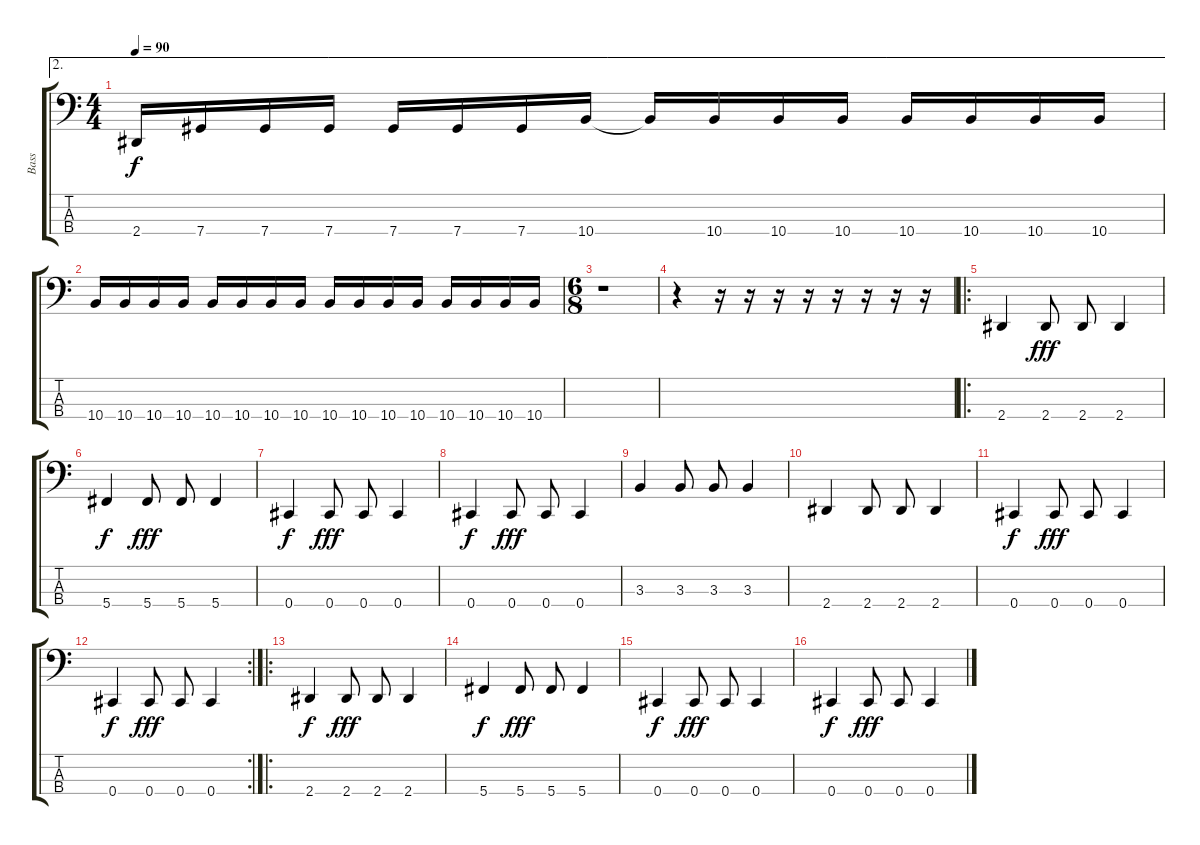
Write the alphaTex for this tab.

\track ("Bass" "Bass") {instrument electricbassfinger}
\staff {score tabs}
\tuning (Gb2 Db2 Ab1 Db1) {hide}
\ae 2
\ts (4 4)
\tempo 90
\clef f4
\ks c
2.4{t}.16{dy f} 7.4.16 7.4.16 7.4.16 7.4.16 7.4.16 7.4.16 10.4.16 10.4{t}.16 10.4.16 10.4.16 10.4.16 10.4.16 10.4.16 10.4.16 10.4.16 |
10.4.16 10.4.16 10.4.16 10.4.16 10.4.16 10.4.16 10.4.16 10.4.16 10.4.16 10.4.16 10.4.16 10.4.16 10.4.16 10.4.16 10.4.16 10.4.16 |
\ts (6 8)
r.1 |
r.4 r.16 r.16 r.16 r.16 r.16 r.16 r.16 r.16 |
\ro
2.4.4 2.4.8{dy fff} 2.4.8 2.4.4 |
5.4.4{dy f} 5.4.8{dy fff} 5.4.8 5.4.4 |
0.4.4{dy f} 0.4.8{dy fff} 0.4.8 0.4.4 |
0.4.4{dy f} 0.4.8{dy fff} 0.4.8 0.4.4 |
3.3.4 3.3.8 3.3.8 3.3.4 |
2.4.4 2.4.8 2.4.8 2.4.4 |
0.4.4{dy f} 0.4.8{dy fff} 0.4.8 0.4.4 |
\rc 2
0.4.4{dy f} 0.4.8{dy fff} 0.4.8 0.4.4 |
\ro
2.4.4{dy f} 2.4.8{dy fff} 2.4.8 2.4.4 |
5.4.4{dy f} 5.4.8{dy fff} 5.4.8 5.4.4 |
0.4.4{dy f} 0.4.8{dy fff} 0.4.8 0.4.4 |
0.4.4{dy f} 0.4.8{dy fff} 0.4.8 0.4.4
